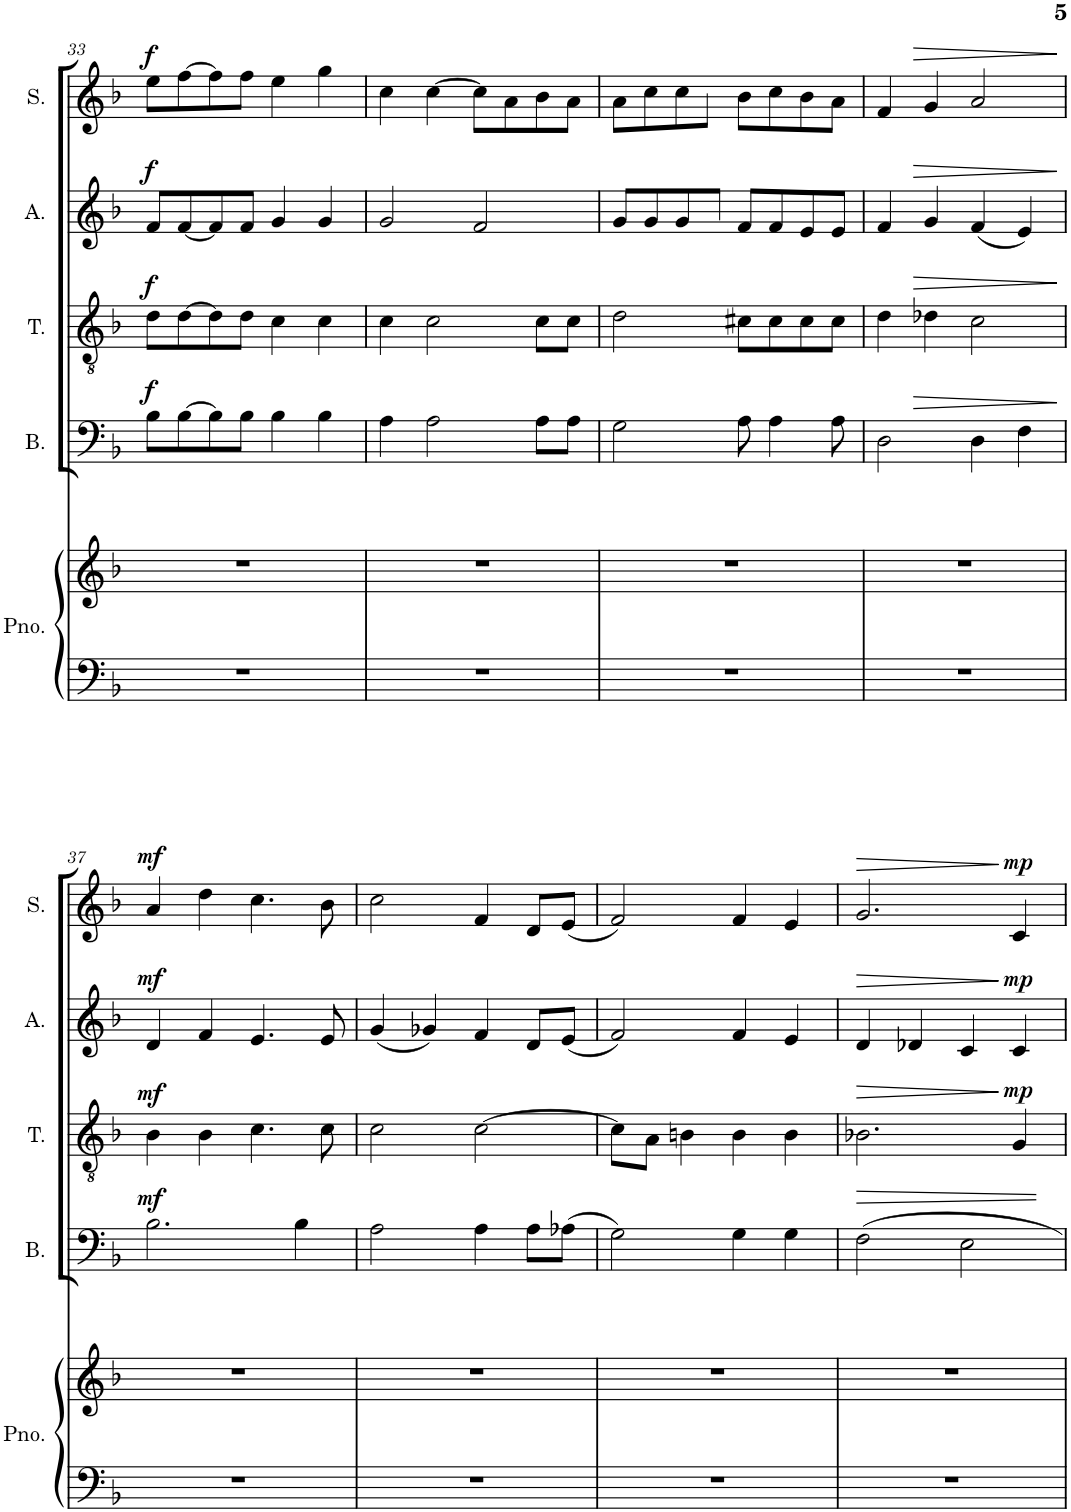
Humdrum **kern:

**kern	**kern	**kern	**dynam	**kern	**dynam	**kern	**dynam	**kern	**dynam
*part5	*part5	*part4	*part4	*part3	*part3	*part2	*part2	*part1	*part1
*staff6	*staff5	*staff4	*staff4	*staff3	*staff3	*staff2	*staff2	*staff1	*staff1
*I"Piano	*	*I"Bass	*	*I"Tenor	*	*I"Alto	*	*I"Soprano	*
*I'Pno.	*	*I'B.	*	*I'T.	*	*I'A.	*	*I'S.	*
!!LO:PB:g=z
*clefF4	*clefG2	*clefF4	*	*clefGv2	*	*clefG2	*	*clefG2	*
*k[b-]	*k[b-]	*k[b-]	*	*k[b-]	*	*k[b-]	*	*k[b-]	*
*M4/4	*M4/4	*M4/4	*	*M4/4	*	*M4/4	*	*M4/4	*
*met(c)	*met(c)	*met(c)	*	*met(c)	*	*met(c)	*	*met(c)	*
=33	=33	=33	=33	=33	=33	=33	=33	=33	=33
!	!	!	!LO:DY:a	!	!LO:DY:a	!	!LO:DY:a	!	!LO:DY:a
1r	1r	8B-\L	f	8d\L	f	8f/L	f	8ee\L	f
.	.	[8B-\	.	[8d\	.	[8f/	.	[8ff\	.
.	.	8B-\]	.	8d\]	.	8f/]	.	8ff\]	.
.	.	8B-\J	.	8d\J	.	8f/J	.	8ff\J	.
.	.	4B-\	.	4c\	.	4g/	.	4ee\	.
.	.	4B-\	.	4c\	.	4g/	.	4gg\	.
=34	=34	=34	=34	=34	=34	=34	=34	=34	=34
1r	1r	4A\	.	4c\	.	2g/	.	4cc\	.
.	.	2A\	.	2c\	.	.	.	[4cc\	.
.	.	.	.	.	.	2f/	.	8cc\L]	.
.	.	.	.	.	.	.	.	8a\	.
.	.	8A\L	.	8c\L	.	.	.	8b-\	.
.	.	8A\J	.	8c\J	.	.	.	8a\J	.
=35	=35	=35	=35	=35	=35	=35	=35	=35	=35
1r	1r	2G\	.	2d\	.	8g/L	.	8a\L	.
.	.	.	.	.	.	8g/	.	8cc\	.
.	.	.	.	.	.	8g/	.	8cc\	.
.	.	.	.	.	.	8g/J	.	8cc\J	.
.	.	8A\	.	8c#X\L	.	8f/L	.	8b-\L	.
.	.	4A\	.	8c#\	.	8f/	.	8cc\	.
.	.	.	.	8c#\	.	8e/	.	8b-\	.
.	.	8A\	.	8c#\J	.	8e/J	.	8a\J	.
=36	=36	=36	=36	=36	=36	=36	=36	=36	=36
1r	1r	2D\	.	4d\	.	4f/	.	4f/	.
!	!	!	!	!	!LO:HP:b	!	!LO:HP:b	!	!LO:HP:b
.	.	.	.	4d-X\	>	4g/	>	4g/	>
.	.	4D\	.	2c\	.	(4f/	.	2a/	.
.	.	4F\	.	.	.	4e/)	.	.	.
!!LO:LB:g=z
=37	=37	=37	=37	=37	=37	=37	=37	=37	=37
!	!	!	!LO:DY:a	!	!LO:DY:a	!	!LO:DY:a	!	!LO:DY:a
1r	1r	2.B-\	mf	4B-\	mf	4d/	mf	4a/	mf
.	.	.	.	4B-\	.	4f/	.	4dd\	.
.	.	.	.	4.c\	.	4.e/	.	4.cc\	.
.	.	4B-\	.	.	.	.	.	.	.
.	.	.	.	8c\	.	8e/	.	8b-\	.
=38	=38	=38	=38	=38	=38	=38	=38	=38	=38
1r	1r	2A\	.	2c\	.	(4g/	.	2cc\	.
.	.	.	.	.	.	4g-X/)	.	.	.
.	.	4A\	.	[2c\	.	4f/	.	4f/	.
.	.	8A\L	.	.	.	8d/L	.	8d/L	.
.	.	(8A-X\J	.	.	.	(8e/J	.	(8e/J	.
=39	=39	=39	=39	=39	=39	=39	=39	=39	=39
1r	1r	2G\)	.	8c\L]	.	2f/)	.	2f/)	.
.	.	.	.	8A\J	.	.	.	.	.
.	.	.	.	4Bn\	.	.	.	.	.
.	.	4G\	.	4B\	.	4f/	.	4f/	.
.	.	4G\	.	4B\	.	4e/	.	4e/	.
=40	=40	=40	=40	=40	=40	=40	=40	=40	=40
1r	1r	2F\	.	2.B-X\	.	4d/	.	2.g/	.
.	.	.	.	.	.	4d-X/	.	.	.
.	.	2E\	.	.	.	4c/	.	.	.
!	!	!	!	!	!LO:DY:n=1:a	!	!LO:DY:n=1:a	!	!LO:DY:n=1:a
.	.	.	.	4G/	] mp	4c/	] mp	4c/	] mp
=	=	=	=	=	=	=	=	=	=
*-	*-	*-	*-	*-	*-	*-	*-	*-	*-
